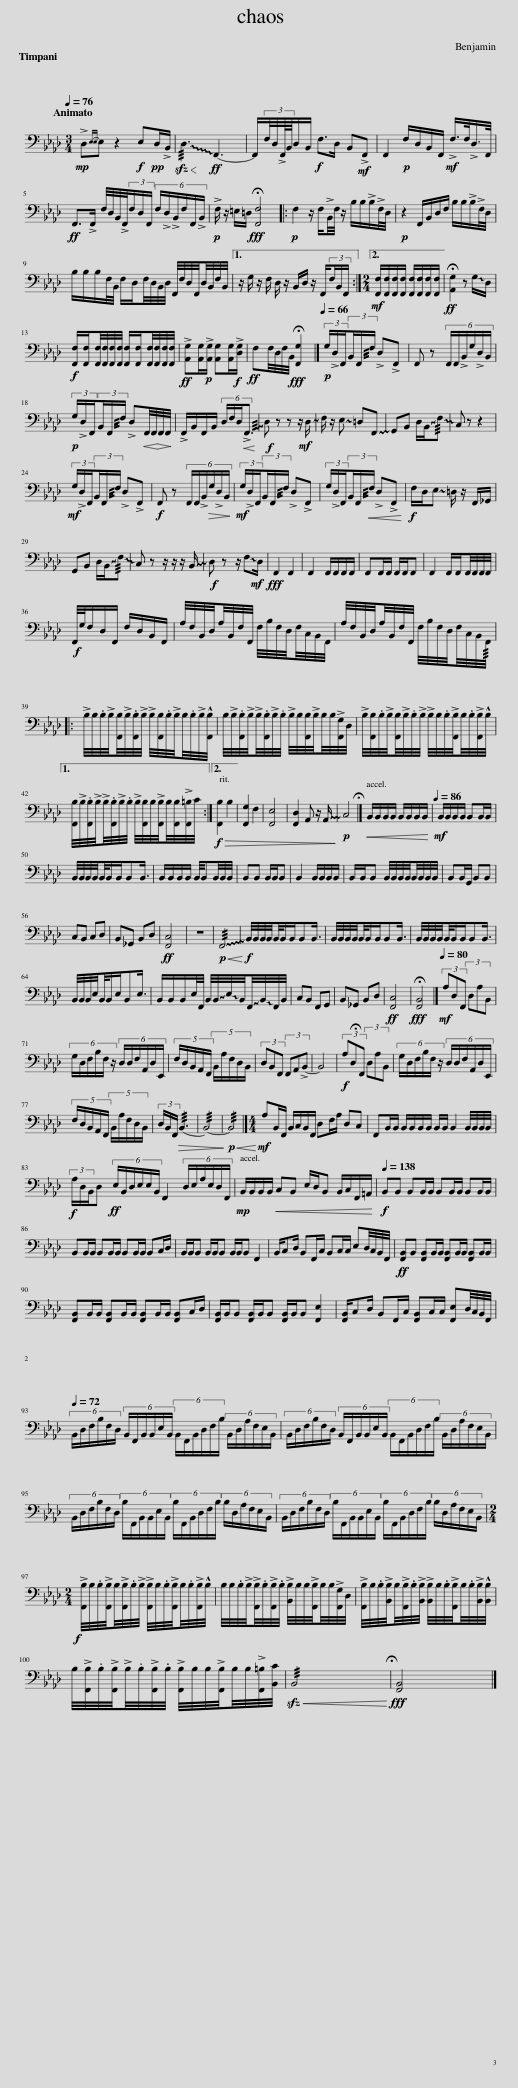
X:1
L:1/8
Q:1/4=76
M:3/4
I:linebreak $
K:Ab
V:1 bass
V:1
!mp! !>!D,{E,-E,}E, z2!f! E,!pp!D,/!>!B,,/ |!sfz!!<(! !~(!!///!D,3!ff! !~)!F,,3-!<)! | F,,/(3:2:4F,/4D,/4!>!F,,/8B,,/8D,/B,,/!f! F,>D, B,,!mf!!>!F,, | F,,2!p! F,/D,/B,,/F,,/!mf! !>!F,/>F,/!>!D,/>F,,/ |$!ff! F,,>!>!F,, F,/4D,/4B,,/4!>!F,,/4(3F,/D,/F,,/ (6:4:6F,/!>!D,/!>!B,,/F,/F,,/!>!B,,/ | %5
!p! !>!F,/ z/ =E,/=D,/!fff! !fermata![F,,F,]4 |:!p! F,2 z/ F,/!>!B,,/4F,/4 z/ B,/B,/!>!B,/!>!F,/4D,/4 |!p! z2 F,,/B,,/D,/F,/ B,/B,/!>!B,/!>!F,/4D,/4 |$ B,/B,/B,/F,/4B,,/4 F,/D,/F,/4D,/4B,,/4D,/4 F,,/4F,/4D,/4F,,/4D,/4B,,/4F,/4B,,/4 |1 z/ G,/ z/ F,/ D,/ z/ B,,/D,/ z/ F,,/(3F,/B,,/F,,/ :|2 %10
[M:2/4]!mf! [F,,F,]/[F,,F,]/[F,,F,]/[F,,F,]/ [F,,F,]/[F,,F,]/[F,,F,]/[F,,F,]/ ||!ff! !fermata![A,,G,]2 z !~(!G,/!~)!D,/ |$!f! [F,,F,]/[F,,F,]/[F,,F,]/4[F,,F,]/4[F,,F,]/4[F,,F,]/4 [F,,F,]/[F,,F,]/[F,,F,]/4[F,,F,]/4[F,,F,]/4[F,,F,]/4 |!ff! !>![A,,G,][A,,G,]/!p!!>![A,,G,]/ [A,,G,][A,,G,]/!f!!>![D,G,]/ |!ff! F,F,/4D,/4F,/4B,,/4!fff! !fermata![F,,G,]2 |] %15
[Q:1/4=66]!p! (3G,/!>!D,/F,,/(3B,,/!~(!!///!F,,/!~)!F,/ !>!D,!>!F,, | F,, z (6:4:6F,,/F,,/!>!B,,/G,/!>!D,/B,,/ |$!p! (3G,/!>!D,/F,,/(3B,,/!~(!!///!F,,/!~)!F,/ !>!D,!<(!F,,/4F,,/4!>(!F,,/4F,,/4!<)!!>)! | !>!F,,/B,,/F,,/B,,/ (6:4:4D,/F,/D,/!<(!!~(!!///!!>!F,,3/2!<)! |!f! !~)!D, z z z/!mf! !~(!D,/ | %20
 !~)!F,/ z/ !~(!E, !~)!=D,!~(!F,, | !~)!G,,B,, D,/!~(!B,,/!~(!!///!F, | !~)!C, z z2 |$!mf! (3G,/!>!D,/F,,/(3B,,/!~(!!///!F,,/!~)!F,/ !>!D,!>!F,, |!f! F,, z (6:4:6F,,/F,,/!>!B,,/!>(!G,/!>!D,/B,,/!>)! | %25
!mf! (3G,/!>!D,/F,,/(3B,,/!~(!!///!F,,/!~)!F,/ !>!D,!>!F,, | (3G,/!>!D,/F,,/(3B,,/!~(!!///!F,,/!<(!!~)!F,/ !>!D,!>!F,,!<)! |!f! F,/D,/!~(!E, !~)!=D,/ z/ F,,/_G,,/ |$ G,,B,, D,/!~(!B,,/!~(!!///!F, | !~)!C, z z/ z/ z/ !~(!B,,/ | %30
!f! !~)!D, z z/ !~(!F,!mf!!~)!D,/ |!fff! F,,2 F,,2 | F,,2 F,,/F,,/F,,/F,,/ | F,,F,,/F,,/ F,,/F,,/F,, | F,,2 F,,/F,,/F,,/4F,,/4F,,/4F,,/4 |$ %35
!f! F,,/4G,/4F,/D,/F,,/ F,/D,/B,,/F,,/ | A,/4F,/4B,,/4D,/4A,/4B,,/4F,/4F,,/4 F,/4B,/4F,/4D,/4F,/4C,/4B,,/4F,,/4 | A,/4F,/4B,,/4D,/4A,/4B,,/4F,/4F,,/4 F,/4B,/4F,/4D,/4F,/4C,/4B,,/4!///!F,,/4 |:$ !>!B,/4B,/4.B,/4!>!B,/4[F,,B,]/4!>!B,/4.[F,,B,]/4!>!B,/4 !>!B,/4[F,,B,]/4.B,/4!>!B,/4B,/4.B,/4!>!B,/4!^![F,,B,]/4 | B,/4!>!B,/4.[F,,B,]/4!>!B,/4!>!B,/4.[F,,B,]/4!>!B,/4.B,/4 !>!B,/4B,/4[F,,B,]/4!>!B,/4B,/4B,/4!>![F,,G,]/4D,/4 | %40
 !>!B,/4[F,,B,]/4.B,/4!>!B,/4[F,,B,]/4!>!B,/4.B,/4!>!B,/4 !>!B,/4B,/4.B,/4!>![F,,B,]/4B,/4.B,/4!>![F,,B,]/4!^!B,/4 |1$ [F,,B,]/4!>!B,/4.[F,,B,]/4!>!B,/4!>!B,/4.[F,,B,]/4!>!B,/4.B,/4 !>!B,/4[F,,B,]/4B,/4!>![F,,B,]/4B,/4[F,,B,]/4!>![F,,=B,]/4C/4 :|2!f!!>(! [F,,B,]2 B,2!>)! || [F,,G,]2 F,2 | [F,,E,]4 | %45
 [F,,D,]2 A,, z/ !~(!A,,/ |!p! !~)!!fermata!C,4 |]!<(! B,,/B,,/B,,/B,,/ B,,/B,,/B,,/B,,/!<)! |!mf![Q:1/4=86] B,,/B,,/B,,/B,,/ B,,B,,/B,,/ |$ B,,/4B,,/4B,,/4B,,/4B,,/4B,,/B,,/B,,B,,3/4 | %50
 B,,/B,,/B,,/B,,/ B,,/4B,,B,,/4B,,/4B,,/4 | B,,B,, B,,/B,,/B,, | B,,2 B,,/B,,/B,,/B,,/ | B,,/B,,/B,, B,,/4B,,/4B,,/4B,,/4B,,/4B,,/4B,,/4B,,/4 | B,,B,,/G,,/ B,,B,, |$ %55
 C,B,, C,D, | B,,_G,, B,,D, |!ff! [F,,C,]4 | z4 |!p!!<(! !~(!!///!F,,4!<)! | %60
!f! !~)!B,,/4B,,/4B,,/4B,,/4B,,/4B,,/B,,/B,,B,,3/4 | B,,/4B,,/4B,,/4B,,/4B,,/4B,,/B,,/B,,B,,3/4 | B,,/4B,,/4B,,/4B,,/4B,,/4B,,/B,,/B,,B,,3/4 |$ B,,/4B,,/4B,,/4E,/4B,,/4B,,/E,/B,,E,3/4 | B,,/B,,/B,,/E,/4F,,/4 B,,/4!~(!B,,/4!~(!E,/4!~)!B,,/4!~(!F,,/4!~(!B,,/4!~)!F,,/4B,,/4 | %65
 C,B,, F,,G,, | B,,_G,, B,,D, |!ff! [F,,C,]4 |!fff! !fermata![F,,B,,]4 |]!mf![Q:1/4=80] (3A,D,F,, (3D,A,B,, |$ %70
 (6:4:6G,/D,/F,/B,/F,/ z/ (6:4:6D,/D,/F,/A,,/D,/E,,/ | (5:4:5F,/D,/B,,/A,,/F,,/ (5:4:5B,,/A,/F,/D,/B,,/ | (3D,B,,F,, (3F,,A,,!>!B,,- | !fermata!B,,4 |!f! (3A,D,F,, (3D,A,B,, | %75
 (6:4:6G,/D,/F,/B,/F,/ z/ (6:4:6D,/D,/F,/A,,/D,/E,,/ |$ (5:4:5F,/D,/B,,/A,,/F,,/ (5:4:5B,,/A,/F,/D,/B,,/ | (3D,/B,,/F,,/!>(! !///!B,,3-!>)! | !///!B,,4- |!p!!<(! !///!B,,4!<)! |] %80
[M:4/4]!mf! A,B,,/F,,/ B,,/C,/B,,/F,,/ D,F,/A,/ D,C, | F,,B,,/B,,/ B,,/B,,/B,,/B,,/ B,,/B,,/ B,,2 B,,/4B,,/4B,,/4B,,/4 |$!f! (3A,/D,/B,,/D,!ff! (6:4:6E,/B,,/D,/E,/E,/B,,/ F,,2 (6:4:6D,/E,/A,/E,/D,/F,,/ |!mp! B,,/B,,/B,,/B,,/!<(! C,B,, E,/D,/B,, B,,/C,/F,,/=A,,/!<)! |[Q:1/4=138]!f! B,,B,, B,,B,,/B,,/ B,,B,,/B,,/ B,,B,,/B,,/ |$ %85
 B,,B,,/B,,/ B,,B,,/B,,/ B,,B,,/B,,/ B,,C,/D,/ | B,,/B,,/B,, B,,/B,,/B,, B,,/B,,/B,, F,,2 | B,,/C,D,/ B,,F,,/C,/ B,,C,/C,/ E,D,/4C,/4B,,/4F,,/4 |!ff! [F,,B,,]B,, [F,,B,,]B,,/B,,/ [F,,B,,]B,,/B,,/ [F,,B,,]B,,/B,,/ |$ [F,,B,,]B,,/B,,/ [F,,B,,]B,,/B,,/ [F,,B,,]B,,/B,,/ [F,,B,,]C,/D,/ | %90
 [F,,B,,]/B,,/B,, [F,,B,,]/B,,/B,, [F,,B,,]/B,,/B,, [F,,E,]2 | [F,,B,,]/C,D,/ B,,F,,/C,/ [F,,B,,]C,/C,/ [F,,E,]D,/4C,/4B,,/4F,,/4 |$[Q:1/4=72] (6:4:6B,,/D,/F,/B,/F,/D,/ (6:4:6B,,/F,,/B,,/B,,/E,/B,,/ (6:4:6B,,/F,,/B,,/D,/F,/B,/ (6:4:6B,,/D,/A,/F,/E,/B,,/ | (6:4:6B,,/D,/F,/B,/F,/D,/ (6:4:6B,,/F,,/B,,/B,,/E,/B,,/ (6:4:6B,,/F,,/B,,/D,/F,/B,/ (6:4:6B,,/D,/A,/F,/E,/B,,/ |$ (6:4:6B,,/D,/F,/B,/F,/D,/ (6:4:6B,/F,,/B,,/B,,/E,/B,,/ (6:4:6B,/F,,/B,,/D,/F,/B,/ (6:4:6B,/D,/A,/F,/E,/B,,/ | %95
 (6:4:6B,,/D,/F,/B,/F,/D,/ (6:4:6B,/F,,/B,,/B,,/E,/B,,/ (6:4:6B,/F,,/B,,/D,/F,/B,/ (6:4:6B,/D,/A,/F,/E,/B,,/ |$[M:2/4]!f! !>![F,,B,]/4B,/4.B,/4!>![F,,B,]/4B,/4!>![F,,B,]/4.B,/4!>!B,/4 !>![F,,B,]/4B,/4.B,/4!>![F,,B,]/4B,/4.B,/4!>![F,,B,]/4!^!B,/4 | B,/4B,/4.B,/4!>!B,/4!>![F,,B,]/4.B,/4!>![F,,B,]/4.B,/4 !>![B,,B,]/4B,/4B,/4!>![F,,B,]/4B,/4B,/4!>![F,,G,]/4D,/4 | !>![F,,B,]/4B,/4.B,/4!>![B,,B,]/4B,/4!>![F,,B,]/4.B,/4!>![B,,B,]/4 !>![B,,B,]/4B,/4.B,/4!>![F,,B,]/4B,/4.B,/4!>![B,,B,]/4!^![B,,B,]/4 |$ B,/4!>![F,,B,]/4.B,/4!>![F,,B,]/4!>!B,/4.B,/4!>![F,,B,]/4.B,/4 !>![F,,B,]/4B,/4B,/4!>![F,,B,]/4B,/4B,/4!>![F,,=B,]/4[B,,C]/4 | %100
!sfz!!<(! !///!!fermata!B,,4!<)! |!fff! [F,,B,,]4 |] %102
